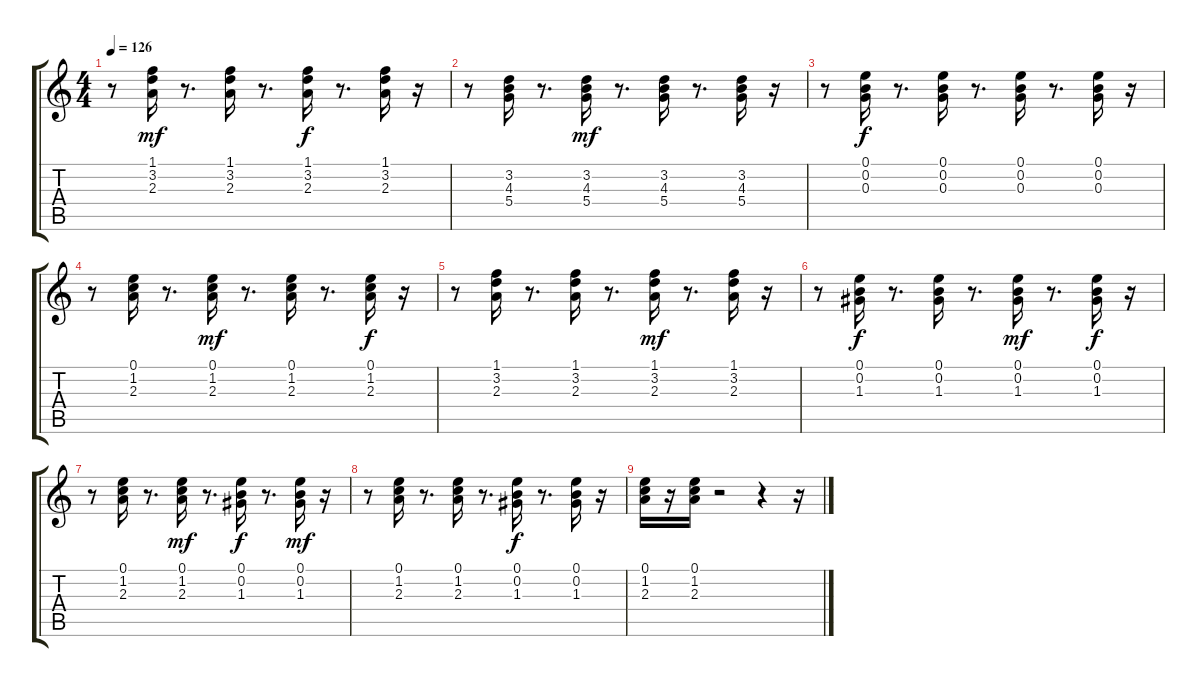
\track "" {instrument electricguitarjazz}
\staff {score tabs}
\tuning (E4 B3 G3 D3 A2 E2) {hide}
\ts (4 4)
\tempo 126
\clef g2
\ks c
r.8{dy f} (1.1 3.2 2.3).16{dy mf} r.8{d} (1.1 3.2 2.3).16 r.8{d} (1.1 3.2 2.3).16{dy f} r.8{d} (1.1 3.2 2.3).16 r.16 |
r.8 (3.2 4.3 5.4).16 r.8{d} (3.2 4.3 5.4).16{dy mf} r.8{d} (3.2 4.3 5.4).16 r.8{d} (3.2 4.3 5.4).16 r.16 |
r.8 (0.1 0.2 0.3).16{dy f} r.8{d} (0.1 0.2 0.3).16 r.8{d} (0.1 0.2 0.3).16 r.8{d} (0.1 0.2 0.3).16 r.16 |
r.8 (0.1 1.2 2.3).16 r.8{d} (0.1 1.2 2.3).16{dy mf} r.8{d} (0.1 1.2 2.3).16 r.8{d} (0.1 1.2 2.3).16{dy f} r.16 |
r.8 (1.1 3.2 2.3).16 r.8{d} (1.1 3.2 2.3).16 r.8{d} (1.1 3.2 2.3).16{dy mf} r.8{d} (1.1 3.2 2.3).16 r.16 |
r.8 (0.1 0.2 1.3).16{dy f} r.8{d} (0.1 0.2 1.3).16 r.8{d} (0.1 0.2 1.3).16{dy mf} r.8{d} (0.1 0.2 1.3).16{dy f} r.16 |
r.8 (0.1 1.2 2.3).16 r.8{d} (0.1 1.2 2.3).16{dy mf} r.8{d} (0.1 0.2 1.3).16{dy f} r.8{d} (0.1 0.2 1.3).16{dy mf} r.16 |
r.8 (0.1 1.2 2.3).16 r.8{d} (0.1 1.2 2.3).16 r.8{d} (0.1 0.2 1.3).16{dy f} r.8{d} (0.1 0.2 1.3).16 r.16 |
(0.1 1.2 2.3).16 r.16 (0.1 1.2 2.3).16 r.2 r.4 r.16
